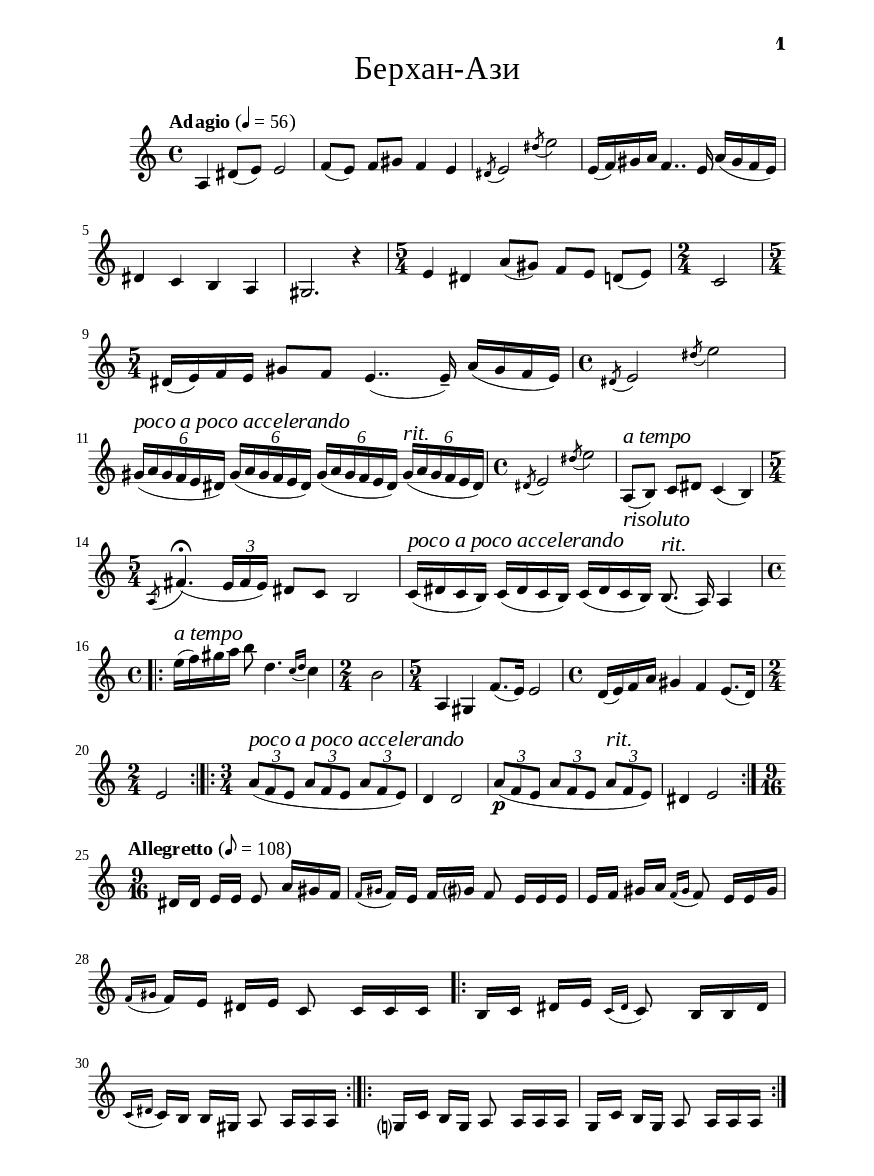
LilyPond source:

\version "2.24.4"

\include "include/globals.ily"
\bookpart {
  \label #'ref163
  \tocItem \markup "Берхан-Ази"
  \paper {
    print-all-headers = ##t
    print-page-number = ##t
    print-first-page-number = ##t


    % put page numbers on the top and change the font style.
    oddHeaderMarkup = \markup
    \fill-line {
      ""
      \unless \on-first-page-of-part \fromproperty #'header:instrument
      \if \should-print-page-number \abs-fontsize #7 { \number \fromproperty #'page:page-number-string }
    }
    %% evenHeaderMarkup would inherit the value of
    %% oddHeaderMarkup if it were not defined here
    evenHeaderMarkup = \markup
    \fill-line {
      \if \should-print-page-number \abs-fontsize #7 { \number \fromproperty #'page:page-number-string }
      \unless \on-first-page-of-part \fromproperty #'header:instrument
      ""
    }

    oddFooterMarkup = \markup ""

    evenFooterMarkup = ""
    left-margin = 1.5\cm
    right-margin = 1.5\cm
    top-margin = 1\cm
    bottom-margin = 1.2\cm
    ragged-bottom = ##t % do not spread the staves to fill the whole vertical space
    top-markup-spacing.basic-distance = 0\mm % margin between page number and system for the first page
    top-system-spacing.basic-distance = 10\mm % margin between page number and system for the other pages

    % change distance between staves
    system-system-spacing =
    #'((basic-distance . 14.5)
       (minimum-distance . 6)
       (padding . 1)
       (stretchability . 12))
  }

  \score {
    \include "include/score-layout.ily"

    \new Voice \relative c' {
      \clef treble
      \key a \minor
      \time 4/4
      \tempoFunc "Adagio" 4 "56"
      \autoBeamOff

      a4 dis8([e]) e2 | \noBreak
      f8([e]) f[gis] f4 e | \noBreak
      \acciaccatura { dis8 } e2 \acciaccatura { dis'8 } e2 | \noBreak
      e,16([f) gis a] f4.. e16 a([gis f e]) | \break

      dis4 c b a | \noBreak
      gis2. r4 | \noBreak
      \time 5/4 e'4 dis a'8([gis]) f[e] d([e]) | \time 2/4 \noBreak

      c2 | \break
      \time 5/4 dis16([e) f e] gis8[f] e4..( e16\tenuto) a([gis f e]) | \noBreak
      \time 4/4 \acciaccatura { dis8 } e2 \acciaccatura { dis'8 } e2 | \break

      \tuplet 6/4 { gis,16 ^\markup { \huge \italic "poco a poco accelerando"} ([a gis f e dis]) } \tuplet 6/4 { gis([a gis f e dis]) } \tuplet 6/4 { gis([a gis f e dis]) } \tuplet 6/4 { gis ^\markup \huge \italic "rit." ([a gis f e dis]) } | \noBreak
      \time 4/4 \acciaccatura { dis8 } e2 \acciaccatura { dis'8 } e2 | \noBreak
      a,,8^\markup { \huge \italic "a tempo"}_\markup \huge \italic { risoluto } ([b]) c[dis] c4(b) \time 5/4 \break

      \acciaccatura { a8 } fis'4.\fermata( \tuplet 3/2 { e16[fis e]) } dis8[c] b2 | \noBreak
      c16 ^\markup { \huge \italic "poco a poco accelerando"} ([dis c b]) c([dis c b]) c([dis c b]) b8. ^\markup \huge \italic "rit." (a16) a4 |  \bar ".|:-|"  \time 4/4 \break


      e''16 ^\markup { \huge \italic "a tempo"} [(f) gis a] b8 d,4. \acciaccatura { c16[d] } c4 | \noBreak
      \time 2/4 b2 | \noBreak
      \time 5/4 a,4 gis f'8.([e16]) e2 | \noBreak
      \time 4/4 d16([e) f a] gis4 f e8.([d16]) | \time 2/4 \break

      e2 | \bar ":|.|:" \noBreak

      %\set Score.doubleRepeatType = #":|.|:"

      \time 3/4 \tuplet 3/2 { a8^\markup { \huge \italic "poco a poco accelerando"} ([f e] } \tuplet 3/2 { a[f e] } \tuplet 3/2 { a[f e]) } | \noBreak
      d4 d2 \noBreak
      \tuplet 3/2 { a'8\p([ f e] } \tuplet 3/2 { a[f e] } \tuplet 3/2 { a^\markup \huge \raise #1.5 \italic "rit." [f e]) } | \noBreak
      dis4 e2 | \bar ":|."

      \time 9/16 \break
      \tempoFunc "Allegretto" 8 "108"
      dis16[dis] e[e] e8 a16[gis f] | \noBreak
      \acciaccatura { f[gis] } f[e] f[gis?] f8 e16[e e] | \noBreak
      e[f] gis[a] \acciaccatura { f[gis] } f8 e16[e gis] | \break

      \acciaccatura { f[gis] } f[e] dis[e] c8 c16[c c] | \bar ".|:" \noBreak

      b[c] dis[e] \acciaccatura { c[dis] } c8 b16[b dis] | \break

      \acciaccatura { c[dis!] } c[b] b[gis]  a8 a16[a a] \bar ":|.|:" | \noBreak


      g?[c] b[g] a8 a16[a a] | \noBreak
      g[c] b[g] a8 a16[a a] | \bar ":|."

    }

    \header {
      title = \titleFunc #'ref_desc_14 "Берхан-Ази" "Berhan-Azi"
    }
    \midi { }
  } % score
} % bookpart
